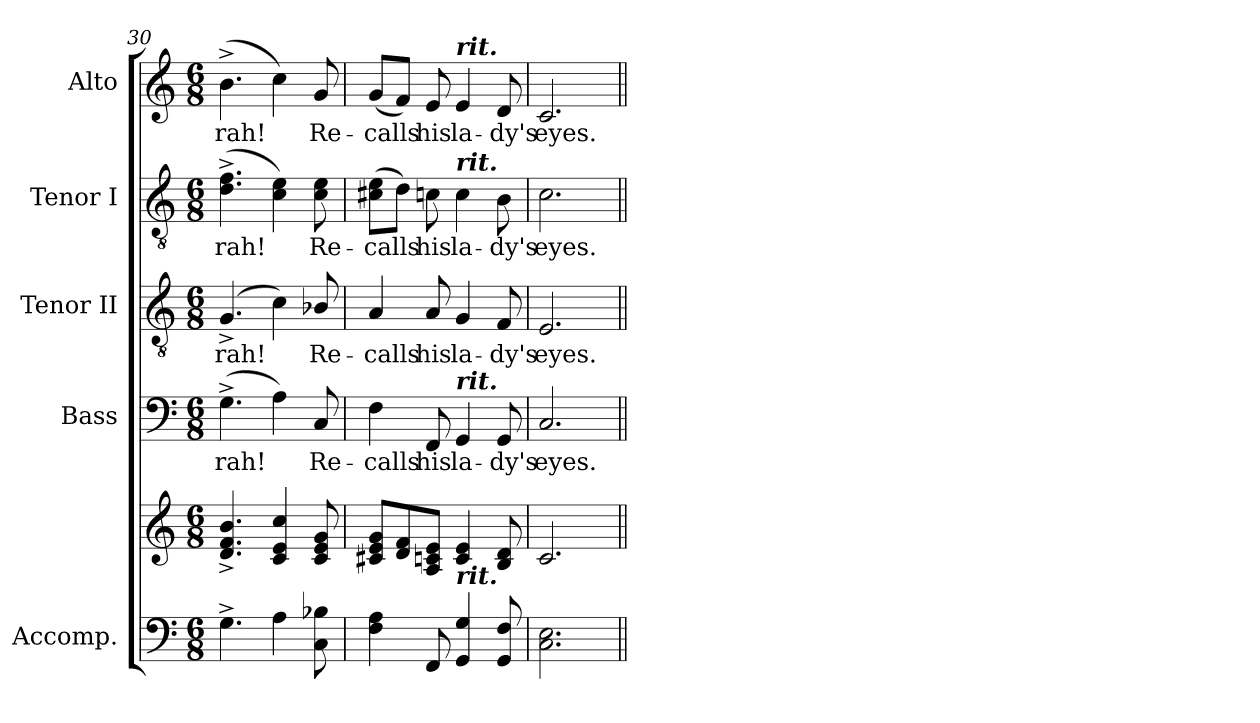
**kern	**kern	**kern	**text	**kern	**text	**kern	**text	**kern	**text
*part5	*part5	*part4	*part4	*part3	*part3	*part2	*part2	*part1	*part1
*staff6	*staff5	*staff4	*staff4	*staff3	*staff3	*staff2	*staff2	*staff1	*staff1
*I"Accomp.	*	*I"Bass	*	*I"Tenor II	*	*I"Tenor I	*	*I"Alto	*
*	*	*I'B	*	*I'T II	*	*I'T I	*	*I'A	*
*clefF4	*clefG2	*clefF4	*	*clefGv2	*	*clefGv2	*	*clefG2	*
*k[]	*k[]	*k[]	*	*k[]	*	*k[]	*	*k[]	*
*C:	*C:	*C:	*	*C:	*	*C:	*	*C:	*
*M6/8	*M6/8	*M6/8	*	*M6/8	*	*M6/8	*	*M6/8	*
=30	=30	=30	=30	=30	=30	=30	=30	=30	=30
!	!	!	!LO:LY:b	!	!LO:LY:b	!	!LO:LY:b	!	!LO:LY:b
4.G^	4.d^ 4.f^ 4.b^	(>4.G^	-rah!	(4.G^	-rah!	(>4.d^ 4.f^	-rah!	(>4.b^	-rah!
4A	4c 4e 4cc	4A)	.	4c)	.	4c 4e)	.	4cc)	.
!	!	!	!LO:LY:b	!	!LO:LY:b	!	!LO:LY:b	!	!LO:LY:b
8C 8B-X	8c 8e 8g	8C	Re-	8B-X/	Re-	8c 8e	Re-	8g	Re-
=31	=31	=31	=31	=31	=31	=31	=31	=31	=31
!	!	!	!LO:LY:b	!	!LO:LY:b	!	!LO:LY:b	!	!LO:LY:b
4F 4A	8c#X 8e 8gL	4F	-calls	4A	-calls	(>8c#X 8eL	-calls	(<8gL	-calls
.	8d 8f	.	.	.	.	8dJ)	.	8fJ)	.
!	!	!	!LO:LY:b	!	!LO:LY:b	!	!LO:LY:b	!	!LO:LY:b
8FF	8A 8cn 8eJ	8FF	his	8A	his	8cn	his	8e	his
!	!	!	!	!	!	!	!	!LO:TX:a:Bi:t=rit.	!
!	!	!	!	!	!	!LO:TX:a:Bi:t=rit.	!	!	!
!	!	!LO:TX:a:Bi:t=rit.	!	!	!	!	!	!	!
!	!LO:TX:b:Bi:t=rit.	!	!	!	!	!	!	!	!
!	!	!	!LO:LY:b	!	!LO:LY:b	!	!LO:LY:b	!	!LO:LY:b
4GG 4G	4c 4e	4GG	la-	4G	la-	4c	la-	4e	la-
!	!	!	!LO:LY:b	!	!LO:LY:b	!	!LO:LY:b	!	!LO:LY:b
8GG 8F	8B 8d	8GG	-dy's	8F	-dy's	8B	-dy's	8d	-dy's
=32	=32	=32	=32	=32	=32	=32	=32	=32	=32
!	!	!	!LO:LY:b	!	!LO:LY:b	!	!LO:LY:b	!	!LO:LY:b
2.C 2.E	2.c	2.C	eyes.	2.E	eyes.	2.c	eyes.	2.c	eyes.
=||	=||	=||	=||	=||	=||	=||	=||	=||	=||
*-	*-	*-	*-	*-	*-	*-	*-	*-	*-
